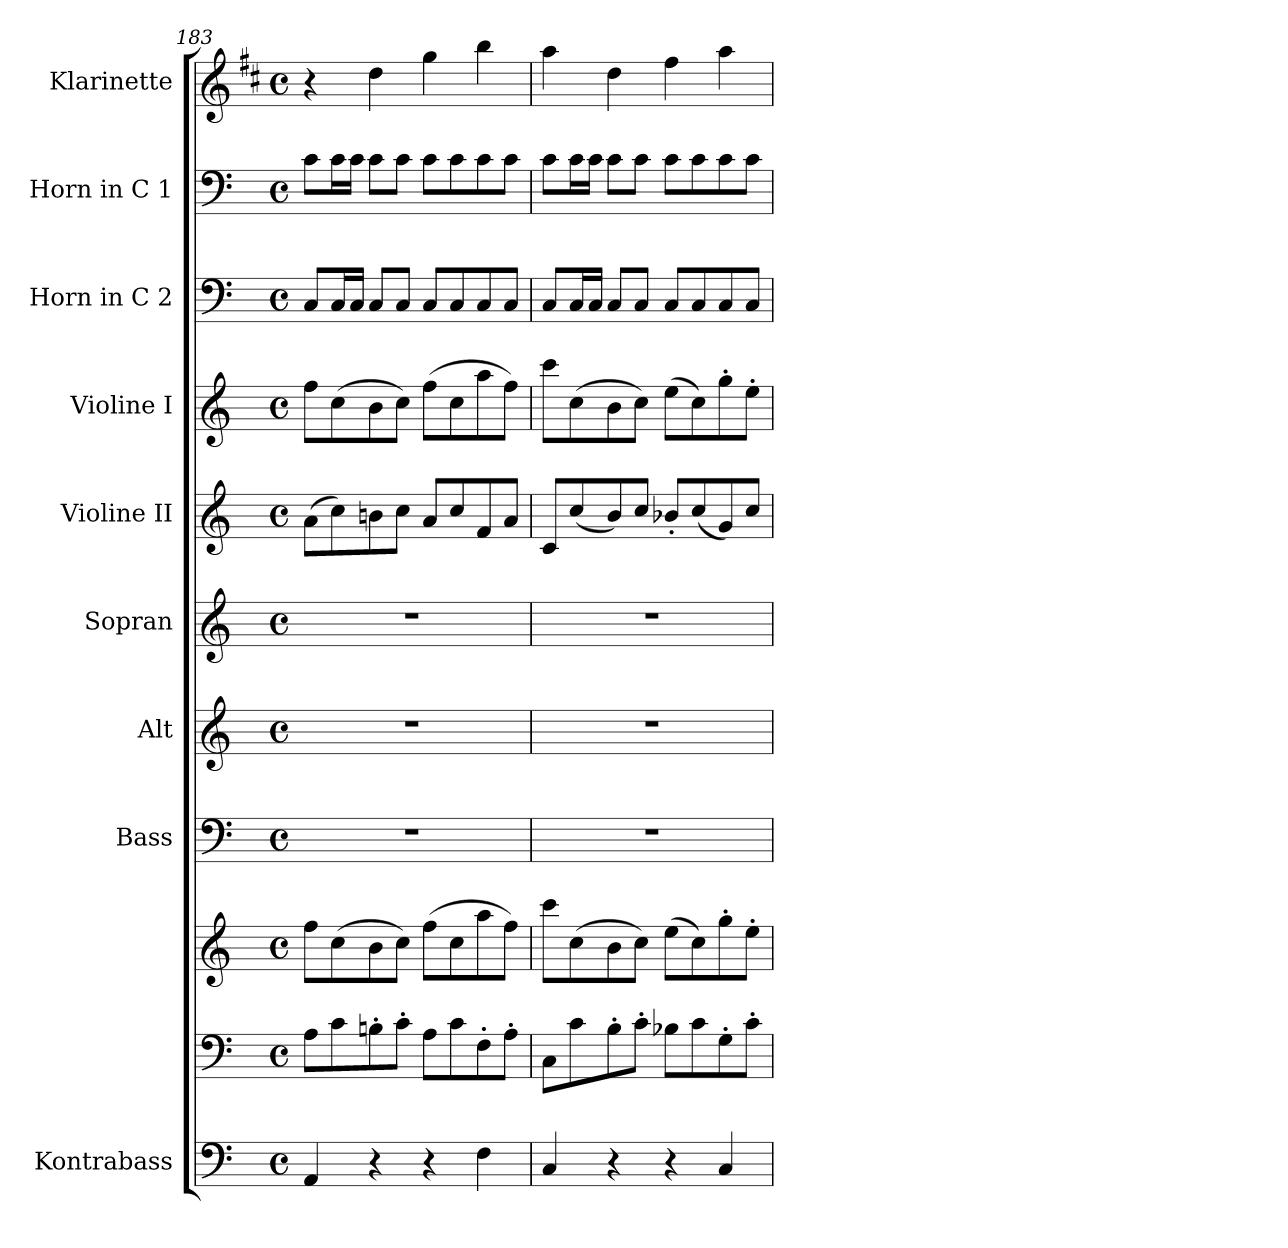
**kern	**kern	**kern	**kern	**kern	**kern	**kern	**kern	**kern	**kern	**kern
*part10	*part9	*part9	*part8	*part7	*part6	*part5	*part4	*part3	*part2	*part1
*staff11	*staff10	*staff9	*staff8	*staff7	*staff6	*staff5	*staff4	*staff3	*staff2	*staff1
*I"Kontrabass	*	*	*I"Bass	*I"Alt	*I"Sopran	*I"Violine II	*I"Violine I	*I"Horn in C 2	*I"Horn in C 1	*I"Klarinette
*I'Kb.	*	*	*I'B.	*I'A.	*I'S.	*I'Vl. II	*I'Vl. I	*I'Horn 2	*I'Horn 1	*I'Kl.
!!LO:PB:g=z
*clefF4	*clefF4	*clefG2	*clefF4	*clefG2	*clefG2	*clefG2	*clefG2	*clefF4	*clefF4	*clefG2
*ITrd7c12	*	*	*	*	*	*	*	*	*	*ITrd1c2
*k[]	*k[]	*k[]	*k[]	*k[]	*k[]	*k[]	*k[]	*k[]	*k[]	*k[]
*C:	*C:	*C:	*C:	*C:	*C:	*C:	*C:	*C:	*C:	*C:
*M4/4	*M4/4	*M4/4	*M4/4	*M4/4	*M4/4	*M4/4	*M4/4	*M4/4	*M4/4	*M4/4
*met(c)	*met(c)	*met(c)	*met(c)	*met(c)	*met(c)	*met(c)	*met(c)	*met(c)	*met(c)	*met(c)
=183	=183	=183	=183	=183	=183	=183	=183	=183	=183	=183
4AAA/	8A\L	8ff\L	1r	1r	1r	(>8a\L	8ff\L	8C/L	8c\L	4r
.	8c\	(>8cc\	.	.	.	8cc\)	(>8cc\	16C/L	16c\L	.
.	.	.	.	.	.	.	.	16C/JJ	16c\JJ	.
4r	8Bn'>\	8b\	.	.	.	8bn\	8b\	8C/L	8c\L	4cc\
.	8c'>\J	8cc\J)	.	.	.	8cc\J	8cc\J)	8C/J	8c\J	.
4r	8A\L	(>8ff\L	.	.	.	8a/L	(>8ff\L	8C/L	8c\L	4ff\
.	8c\	8cc\	.	.	.	8cc/	8cc\	8C/	8c\	.
4FF\	8F'>\	8aa\	.	.	.	8f/	8aa\	8C/	8c\	4aa\
.	8A'>\J	8ff\J)	.	.	.	8a/J	8ff\J)	8C/J	8c\J	.
=184	=184	=184	=184	=184	=184	=184	=184	=184	=184	=184
4CC/	8C\L	8ccc\L	1r	1r	1r	8c/L	8ccc\L	8C/L	8c\L	4gg\
.	8c\	(>8cc\	.	.	.	(<8cc/	(>8cc\	16C/L	16c\L	.
.	.	.	.	.	.	.	.	16C/JJ	16c\JJ	.
4r	8B'>\	8b\	.	.	.	8b/)	8b\	8C/L	8c\L	4cc\
.	8c'>\J	8cc\J)	.	.	.	8cc/J	8cc\J)	8C/J	8c\J	.
4r	8B-X\L	(>8ee\L	.	.	.	8b-X'</L	(>8ee\L	8C/L	8c\L	4ee\
.	8c\	8cc\)	.	.	.	(<8cc/	8cc\)	8C/	8c\	.
4CC/	8G'>\	8gg'>\	.	.	.	8g/)	8gg'>\	8C/	8c\	4gg\
.	8c'>\J	8ee'>\J	.	.	.	8cc/J	8ee'>\J	8C/J	8c\J	.
=	=	=	=	=	=	=	=	=	=	=
*-	*-	*-	*-	*-	*-	*-	*-	*-	*-	*-
